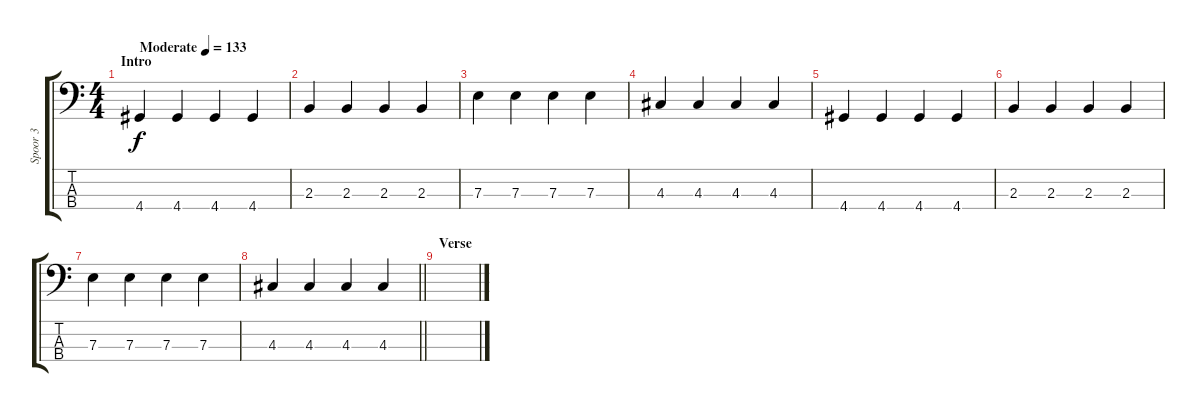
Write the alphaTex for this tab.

\track ("Spoor 3" "Spoor 3") {instrument electricbassfinger}
\staff {score tabs}
\tuning (G2 D2 A1 E1) {hide}
\ts (4 4)
\section ("" "Intro")
\tempo (133 "Moderate")
\clef f4
\ks c
4.4.4{dy f instrument electricbassfinger} 4.4.4 4.4.4 4.4.4 |
2.3.4 2.3.4 2.3.4 2.3.4 |
7.3.4 7.3.4 7.3.4 7.3.4 |
4.3.4 4.3.4 4.3.4 4.3.4 |
4.4.4 4.4.4 4.4.4 4.4.4 |
2.3.4 2.3.4 2.3.4 2.3.4 |
7.3.4 7.3.4 7.3.4 7.3.4 |
\barLineRight lightlight
4.3.4 4.3.4 4.3.4 4.3.4 |
\section ("" "Verse")
